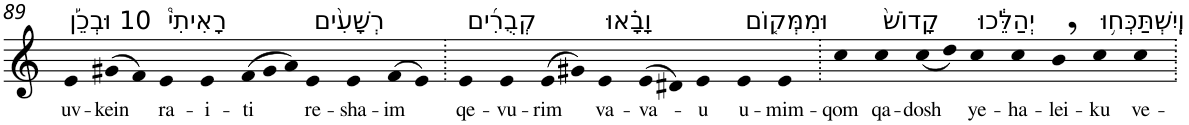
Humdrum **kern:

**kern	**text
*part1	*part1
*staff1	*staff1
*I"Piano	*
*I'Pno	*
!!LO:PB:g=z
*clefG2	*
*k[]	*
=89	=89
!LO:TX:a:t=10 וּבְכֵ֡ן	!
!	!LO:LY:b
4e	uv-
!	!LO:LY:b
(>8g#X	-kein
8f)	.
!LO:TX:a:t=רָאִיתִי֩	!
!	!LO:LY:b
4e	ra-
!	!LO:LY:b
4e	-i-
*Xtuplet	*
!	!LO:LY:b
(>12f	-ti
12g#	.
12a)	.
!LO:TX:a:t=רְשָׁעִ֨ים	!
!	!LO:LY:b
4e	re-
!	!LO:LY:b
4e	-sha-
!	!LO:LY:b
(>8f	-im
8e)	.
=90.	=90.
!LO:TX:a:t=קְבֻרִ֜ים	!
!	!LO:LY:b
4e	qe-
!	!LO:LY:b
4e	-vu-
!	!LO:LY:b
(>8e	-rim
8g#X)	.
!LO:TX:a:t=וָבָ֗אוּ	!
!	!LO:LY:b
4e	va-
!	!LO:LY:b
(>8e	-va-
8d#X)	.
!	!LO:LY:b
4e	-u
!LO:TX:a:t=וּמִמְּק֤וֹם	!
!	!LO:LY:b
4e	u-
!	!LO:LY:b
4e	-mim-
=91.	=91.
!	!LO:LY:b
4cc	-qom
!LO:TX:a:t=קָדוֹשׁ֙	!
!	!LO:LY:b
4cc	qa-
!	!LO:LY:b
(<8cc	-dosh
8dd)	.
!LO:TX:a:t=יְהַלֵּ֔כוּ	!
!	!LO:LY:b
4cc	ye-
!	!LO:LY:b
4cc	-ha-
!	!LO:LY:b
4b	-lei-
!LO:TX:a:t=וְיִֽשְׁתַּכְּח֥וּ	!
!	!LO:LY:b
4cc,	-ku
!	!LO:LY:b
4cc	ve-
=.	=.
*-	*-
